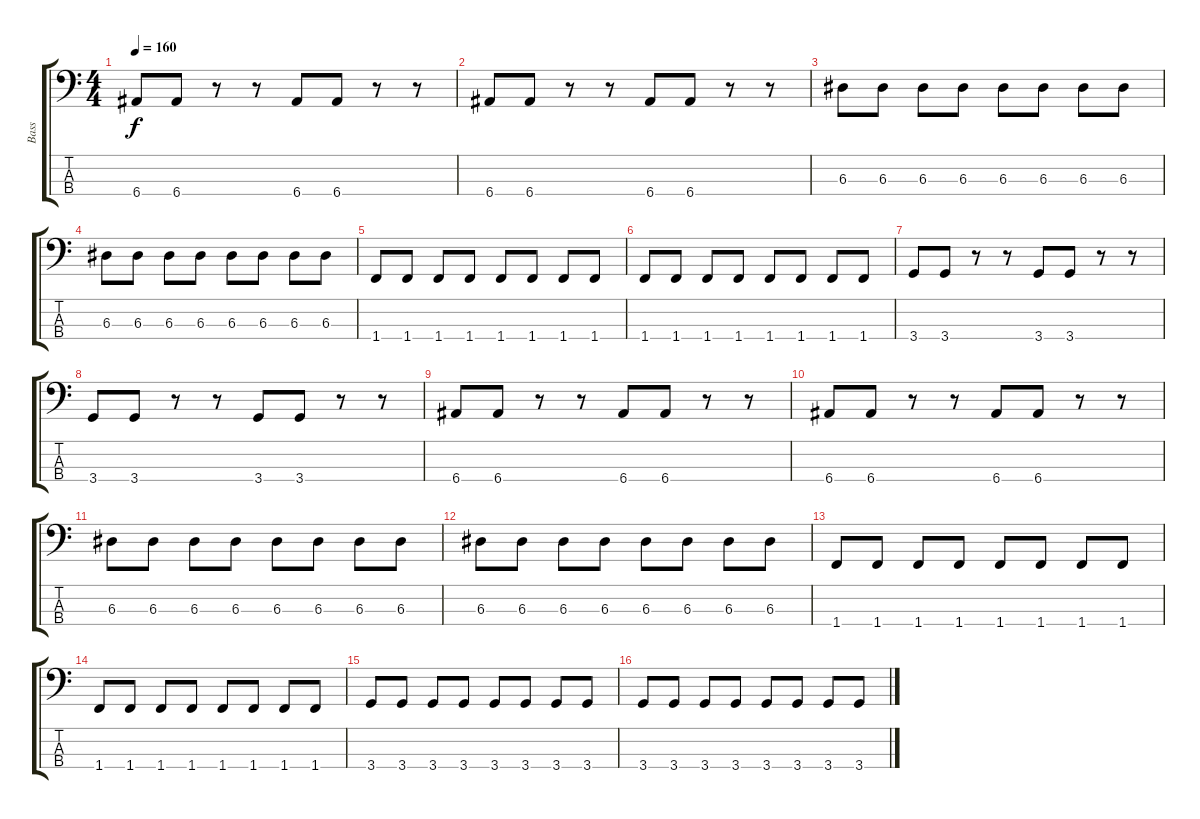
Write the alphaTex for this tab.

\track ("Bass" "Bass") {instrument electricbasspick}
\staff {score tabs}
\tuning (G2 D2 A1 E1) {hide}
\ts (4 4)
\tempo 160
\clef f4
\ks c
6.4.8{dy f} 6.4.8 r.8 r.8 6.4.8 6.4.8 r.8 r.8 |
6.4.8 6.4.8 r.8 r.8 6.4.8 6.4.8 r.8 r.8 |
6.3.8 6.3.8 6.3.8 6.3.8 6.3.8 6.3.8 6.3.8 6.3.8 |
6.3.8 6.3.8 6.3.8 6.3.8 6.3.8 6.3.8 6.3.8 6.3.8 |
1.4.8 1.4.8 1.4.8 1.4.8 1.4.8 1.4.8 1.4.8 1.4.8 |
1.4.8 1.4.8 1.4.8 1.4.8 1.4.8 1.4.8 1.4.8 1.4.8 |
3.4.8 3.4.8 r.8 r.8 3.4.8 3.4.8 r.8 r.8 |
3.4.8 3.4.8 r.8 r.8 3.4.8 3.4.8 r.8 r.8 |
6.4.8 6.4.8 r.8 r.8 6.4.8 6.4.8 r.8 r.8 |
6.4.8 6.4.8 r.8 r.8 6.4.8 6.4.8 r.8 r.8 |
6.3.8 6.3.8 6.3.8 6.3.8 6.3.8 6.3.8 6.3.8 6.3.8 |
6.3.8 6.3.8 6.3.8 6.3.8 6.3.8 6.3.8 6.3.8 6.3.8 |
1.4.8 1.4.8 1.4.8 1.4.8 1.4.8 1.4.8 1.4.8 1.4.8 |
1.4.8 1.4.8 1.4.8 1.4.8 1.4.8 1.4.8 1.4.8 1.4.8 |
3.4.8 3.4.8 3.4.8 3.4.8 3.4.8 3.4.8 3.4.8 3.4.8 |
3.4.8 3.4.8 3.4.8 3.4.8 3.4.8 3.4.8 3.4.8 3.4.8
